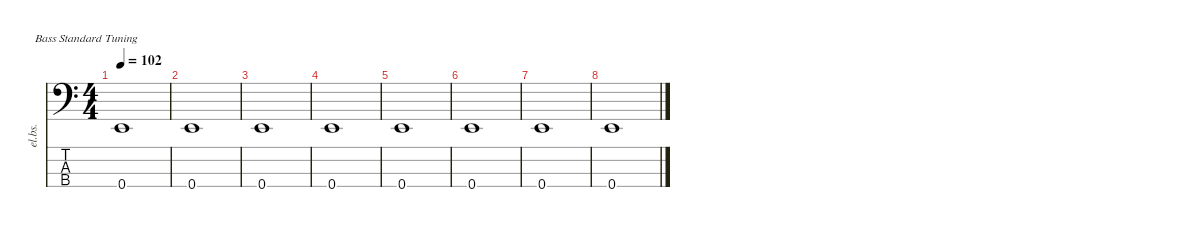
\defaultSystemsLayout 4
\hideDynamics
\bracketExtendMode nobrackets
\otherSystemsTrackNameOrientation horizontal
\track ("Guy Pratt" "el.bs.") {instrument electricbassfinger}
\staff {score tabs}
\tuning (G2 D2 A1 E1)
\ts (4 4)
\tempo 102
\clef f4
\ks c
0.4.1{dy f beam Up} |
0.4.1{beam Up} |
0.4.1{beam Up} |
0.4.1{beam Up} |
0.4.1{beam Up} |
0.4.1{beam Up} |
0.4.1{beam Up} |
0.4.1{beam Up}
